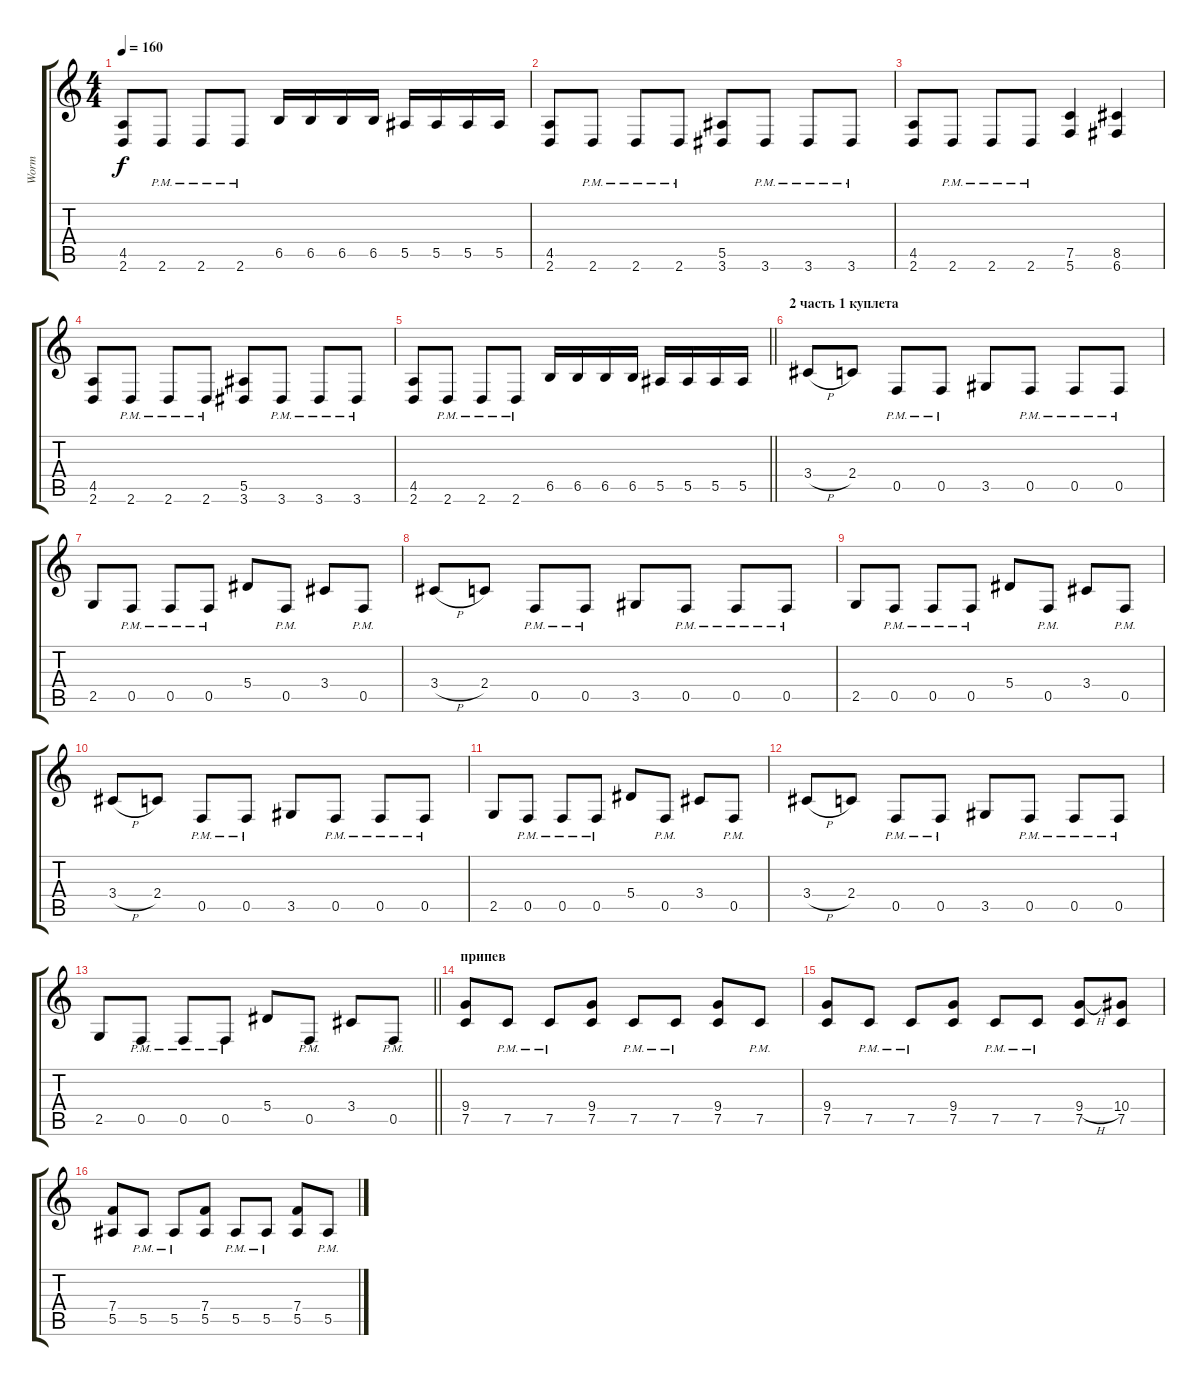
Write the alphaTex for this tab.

\track ("Worm" "Worm") {instrument distortionguitar}
\staff {score tabs}
\tuning (C4 G3 Eb3 Bb2 F2 C2) {hide}
\ts (4 4)
\tempo 160
\clef g2
\ks c
(4.5 2.6).8{dy f} 2.6{pm}.8 2.6{pm}.8 2.6{pm}.8 6.5.16 6.5.16 6.5.16 6.5.16 5.5.16 5.5.16 5.5.16 5.5.16 |
(4.5 2.6).8 2.6{pm}.8 2.6{pm}.8 2.6{pm}.8 (5.5 3.6).8 3.6{pm}.8 3.6{pm}.8 3.6{pm}.8 |
(4.5 2.6).8 2.6{pm}.8 2.6{pm}.8 2.6{pm}.8 (7.5 5.6).4 (8.5 6.6).4 |
(4.5 2.6).8 2.6{pm}.8 2.6{pm}.8 2.6{pm}.8 (5.5 3.6).8 3.6{pm}.8 3.6{pm}.8 3.6{pm}.8 |
\barLineRight lightlight
(4.5 2.6).8 2.6{pm}.8 2.6{pm}.8 2.6{pm}.8 6.5.16 6.5.16 6.5.16 6.5.16 5.5.16 5.5.16 5.5.16 5.5.16 |
\section ("" "2 часть 1 куплета")
3.4{h}.8 2.4.8 0.5{pm}.8 0.5{pm}.8 3.5.8 0.5{pm}.8 0.5{pm}.8 0.5{pm}.8 |
2.5.8 0.5{pm}.8 0.5{pm}.8 0.5{pm}.8 5.4.8 0.5{pm}.8 3.4.8 0.5{pm}.8 |
3.4{h}.8 2.4.8 0.5{pm}.8 0.5{pm}.8 3.5.8 0.5{pm}.8 0.5{pm}.8 0.5{pm}.8 |
2.5.8 0.5{pm}.8 0.5{pm}.8 0.5{pm}.8 5.4.8 0.5{pm}.8 3.4.8 0.5{pm}.8 |
3.4{h}.8 2.4.8 0.5{pm}.8 0.5{pm}.8 3.5.8 0.5{pm}.8 0.5{pm}.8 0.5{pm}.8 |
2.5.8 0.5{pm}.8 0.5{pm}.8 0.5{pm}.8 5.4.8 0.5{pm}.8 3.4.8 0.5{pm}.8 |
3.4{h}.8 2.4.8 0.5{pm}.8 0.5{pm}.8 3.5.8 0.5{pm}.8 0.5{pm}.8 0.5{pm}.8 |
\barLineRight lightlight
2.5.8 0.5{pm}.8 0.5{pm}.8 0.5{pm}.8 5.4.8 0.5{pm}.8 3.4.8 0.5{pm}.8 |
\section ("" "припев")
(9.4 7.5).8 7.5{pm}.8 7.5{pm}.8 (9.4 7.5).8 7.5{pm}.8 7.5{pm}.8 (9.4 7.5).8 7.5{pm}.8 |
(9.4 7.5).8 7.5{pm}.8 7.5{pm}.8 (9.4 7.5).8 7.5{pm}.8 7.5{pm}.8 (9.4{h} 7.5).8 (10.4 7.5).8 |
(7.4 5.5).8 5.5{pm}.8 5.5{pm}.8 (7.4 5.5).8 5.5{pm}.8 5.5{pm}.8 (7.4 5.5).8 5.5{pm}.8
